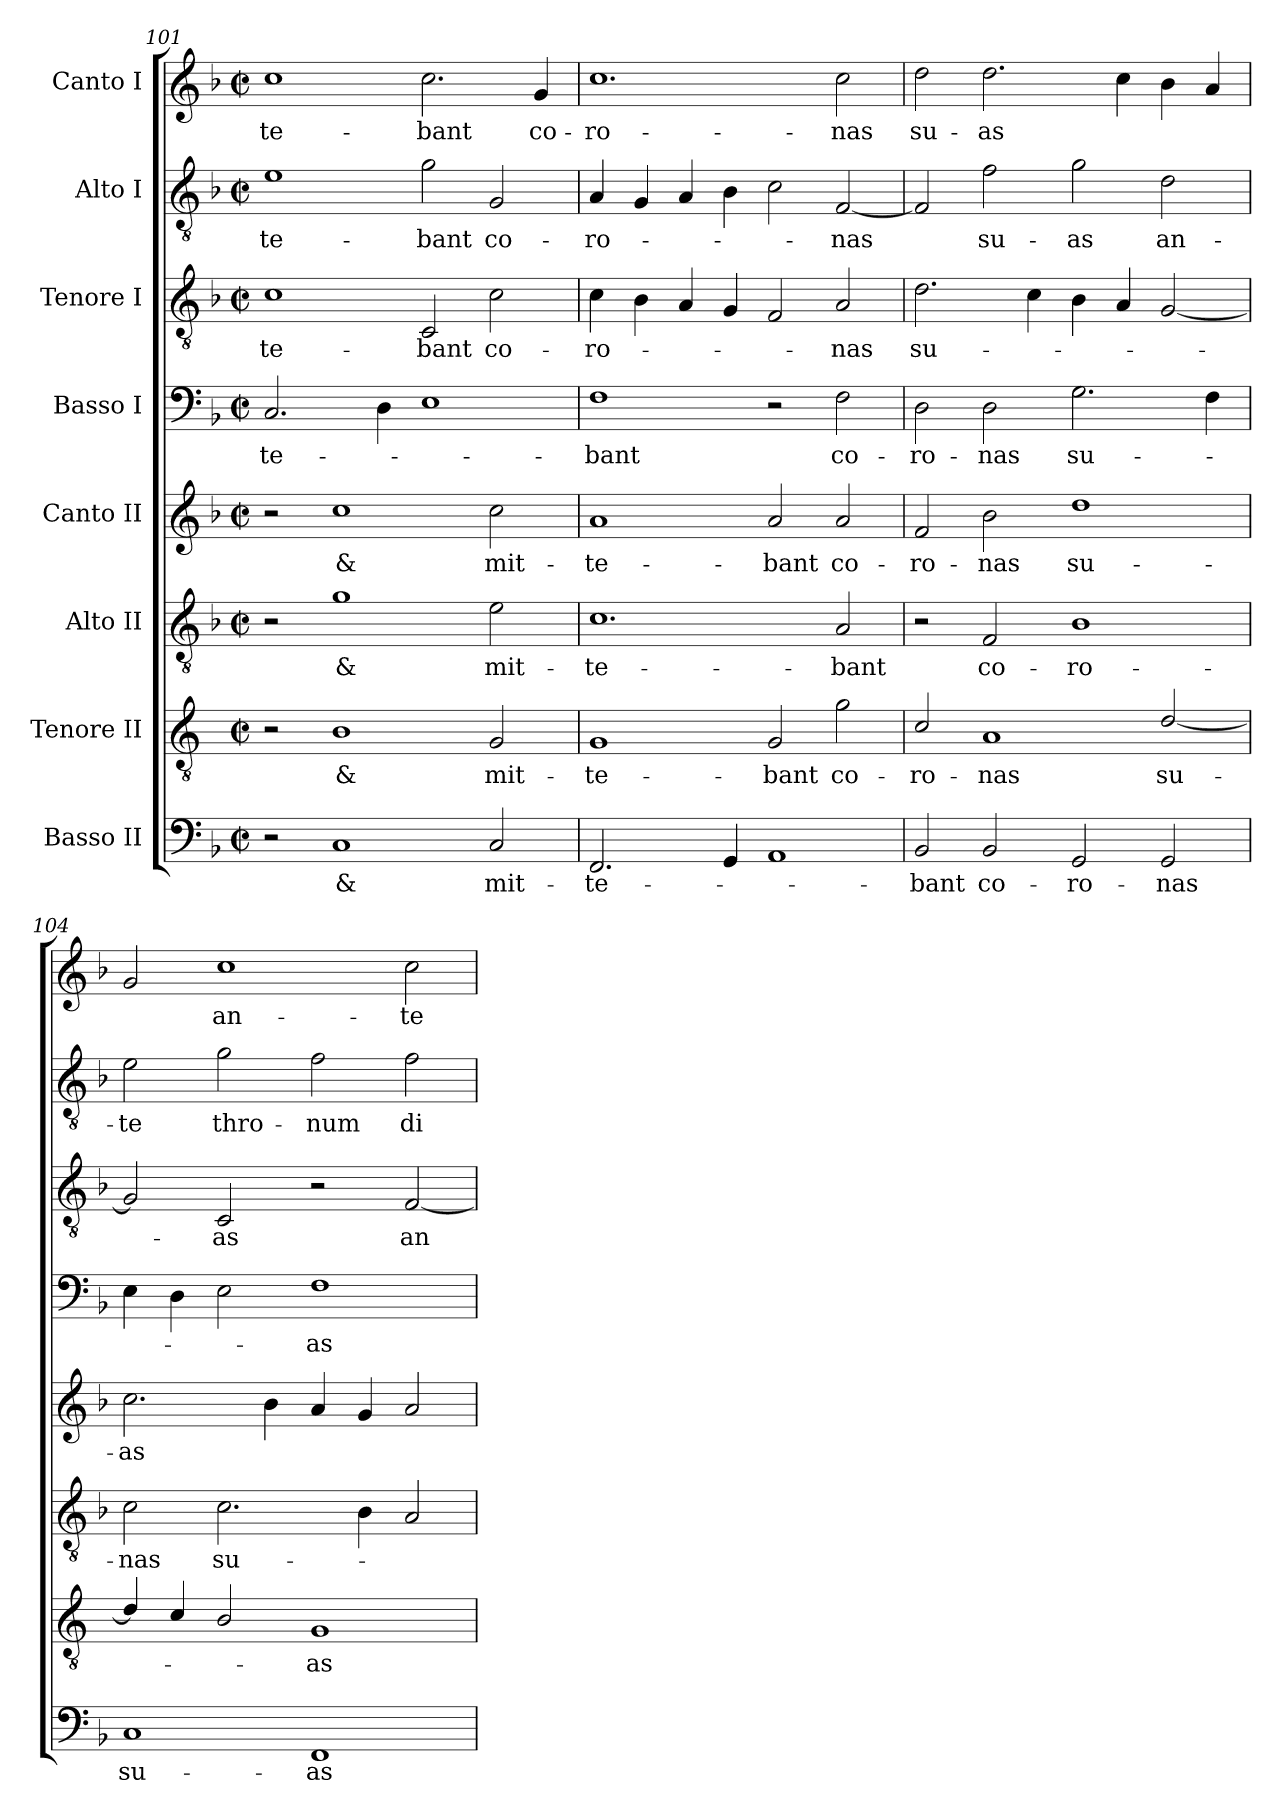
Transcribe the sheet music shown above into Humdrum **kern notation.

**kern	**text	**kern	**text	**kern	**text	**kern	**text	**kern	**text	**kern	**text	**kern	**text	**kern	**text
*part8	*part8	*part7	*part7	*part6	*part6	*part5	*part5	*part4	*part4	*part3	*part3	*part2	*part2	*part1	*part1
*staff8	*staff8	*staff7	*staff7	*staff6	*staff6	*staff5	*staff5	*staff4	*staff4	*staff3	*staff3	*staff2	*staff2	*staff1	*staff1
*I"Basso II	*	*I"Tenore II	*	*I"Alto II	*	*I"Canto II	*	*I"Basso I	*	*I"Tenore I	*	*I"Alto I	*	*I"Canto I	*
*clefF4	*	*clefGv2	*	*clefGv2	*	*clefG2	*	*clefF4	*	*clefGv2	*	*clefGv2	*	*clefG2	*
*	*	*ITrd4c7	*	*	*	*	*	*	*	*	*	*	*	*	*
*k[b-]	*	*k[b-]	*	*k[b-]	*	*k[b-]	*	*k[b-]	*	*k[b-]	*	*k[b-]	*	*k[b-]	*
*d:	*	*d:	*	*d:	*	*d:	*	*d:	*	*d:	*	*d:	*	*d:	*
*M2/2	*	*M2/2	*	*M2/2	*	*M2/2	*	*M2/2	*	*M2/2	*	*M2/2	*	*M2/2	*
*met(c|)	*	*met(c|)	*	*met(c|)	*	*met(c|)	*	*met(c|)	*	*met(c|)	*	*met(c|)	*	*met(c|)	*
=101	=101	=101	=101	=101	=101	=101	=101	=101	=101	=101	=101	=101	=101	=101	=101
!	!	!	!	!	!	!	!	!	!LO:LY:b	!	!LO:LY:b	!	!LO:LY:b	!	!LO:LY:b
2r	.	2r	.	2r	.	2r	.	2.C/	-te-	1c	-te-	1e	-te-	1cc	-te-
!	!LO:LY:b	!	!LO:LY:b	!	!LO:LY:b	!	!LO:LY:b	!	!	!	!	!	!	!	!
1C	&	1E	&	1g	&	1cc	&	.	.	.	.	.	.	.	.
.	.	.	.	.	.	.	.	4D\	.	.	.	.	.	.	.
!	!	!	!	!	!	!	!	!	!	!	!LO:LY:b	!	!LO:LY:b	!	!LO:LY:b
.	.	.	.	.	.	.	.	1E	.	2C/	-bant	2g\	-bant	2.cc\	-bant
!	!LO:LY:b	!	!LO:LY:b	!	!LO:LY:b	!	!LO:LY:b	!	!	!	!LO:LY:b	!	!LO:LY:b	!	!
2C/	mit-	2C/	mit-	2e\	mit-	2cc\	mit-	.	.	2c\	co-	2G/	co-	.	.
!	!	!	!	!	!	!	!	!	!	!	!	!	!	!	!LO:LY:b
.	.	.	.	.	.	.	.	.	.	.	.	.	.	4g/	co-
=102	=102	=102	=102	=102	=102	=102	=102	=102	=102	=102	=102	=102	=102	=102	=102
!	!LO:LY:b	!	!LO:LY:b	!	!LO:LY:b	!	!LO:LY:b	!	!LO:LY:b	!	!LO:LY:b	!	!LO:LY:b	!	!LO:LY:b
2.FF/	-te-	1C	-te-	1.c	-te-	1a	-te-	1F	-bant	4c\	-ro-	4A/	-ro-	1.cc	-ro-
.	.	.	.	.	.	.	.	.	.	4B-\	.	4G/	.	.	.
.	.	.	.	.	.	.	.	.	.	4A/	.	4A/	.	.	.
4GG/	.	.	.	.	.	.	.	.	.	4G/	.	4B-\	.	.	.
!	!	!	!LO:LY:b	!	!	!	!LO:LY:b	!	!	!	!	!	!	!	!
1AA	.	2C/	-bant	.	.	2a/	-bant	2r	.	2F/	.	2c\	.	.	.
!	!	!	!LO:LY:b	!	!LO:LY:b	!	!LO:LY:b	!	!LO:LY:b	!	!LO:LY:b	!	!LO:LY:b	!	!LO:LY:b
.	.	2c\	co-	2A/	-bant	2a/	co-	2F\	co-	2A/	-nas	[2F/	-nas	2cc\	-nas
!!LO:PB:g=z
=103	=103	=103	=103	=103	=103	=103	=103	=103	=103	=103	=103	=103	=103	=103	=103
!	!LO:LY:b	!	!LO:LY:b	!	!	!	!LO:LY:b	!	!LO:LY:b	!	!LO:LY:b	!	!	!	!LO:LY:b
2BB-/	-bant	2F/	-ro-	2r	.	2f/	-ro-	2D\	-ro-	2.d\	su-	2F/]	.	2dd\	su-
!	!LO:LY:b	!	!LO:LY:b	!	!LO:LY:b	!	!LO:LY:b	!	!LO:LY:b	!	!	!	!LO:LY:b	!	!LO:LY:b
2BB-/	co-	1D	-nas	2F/	co-	2b-\	-nas	2D\	-nas	.	.	2f\	su-	2.dd\	-as
.	.	.	.	.	.	.	.	.	.	4c\	.	.	.	.	.
!	!LO:LY:b	!	!	!	!LO:LY:b	!	!LO:LY:b	!	!LO:LY:b	!	!	!	!LO:LY:b	!	!
2GG/	-ro-	.	.	1B-	-ro-	1dd	su-	2.G\	su-	4B-\	.	2g\	-as	.	.
.	.	.	.	.	.	.	.	.	.	4A/	.	.	.	4cc\	.
!	!LO:LY:b	!	!LO:LY:b	!	!	!	!	!	!	!	!	!	!LO:LY:b	!	!
2GG/	-nas	[2G/	su-	.	.	.	.	.	.	[2G/	.	2d\	an-	4b-\	.
.	.	.	.	.	.	.	.	4F\	.	.	.	.	.	4a/	.
=104	=104	=104	=104	=104	=104	=104	=104	=104	=104	=104	=104	=104	=104	=104	=104
!	!LO:LY:b	!	!	!	!LO:LY:b	!	!LO:LY:b	!	!	!	!	!	!LO:LY:b	!	!
1C	su-	4G/]	.	2c\	-nas	2.cc\	-as	4E\	.	2G/]	.	2e\	-te	2g/	.
.	.	4F/	.	.	.	.	.	4D\	.	.	.	.	.	.	.
!	!	!	!	!	!LO:LY:b	!	!	!	!	!	!LO:LY:b	!	!LO:LY:b	!	!LO:LY:b
.	.	2E/	.	2.c\	su-	.	.	2E\	.	2C/	-as	2g\	thro-	1cc	an-
.	.	.	.	.	.	4b-\	.	.	.	.	.	.	.	.	.
!	!LO:LY:b	!	!LO:LY:b	!	!	!	!	!	!LO:LY:b	!	!	!	!LO:LY:b	!	!
1FF	-as	1C	-as	.	.	4a/	.	1F	-as	2r	.	2f\	-num	.	.
.	.	.	.	4B-\	.	4g/	.	.	.	.	.	.	.	.	.
!	!	!	!	!	!	!	!	!	!	!	!LO:LY:b	!	!LO:LY:b	!	!LO:LY:b
.	.	.	.	2A/	.	2a/	.	.	.	[2F/	an-	2f\	di-	2cc\	-te
=	=	=	=	=	=	=	=	=	=	=	=	=	=	=	=
*-	*-	*-	*-	*-	*-	*-	*-	*-	*-	*-	*-	*-	*-	*-	*-
